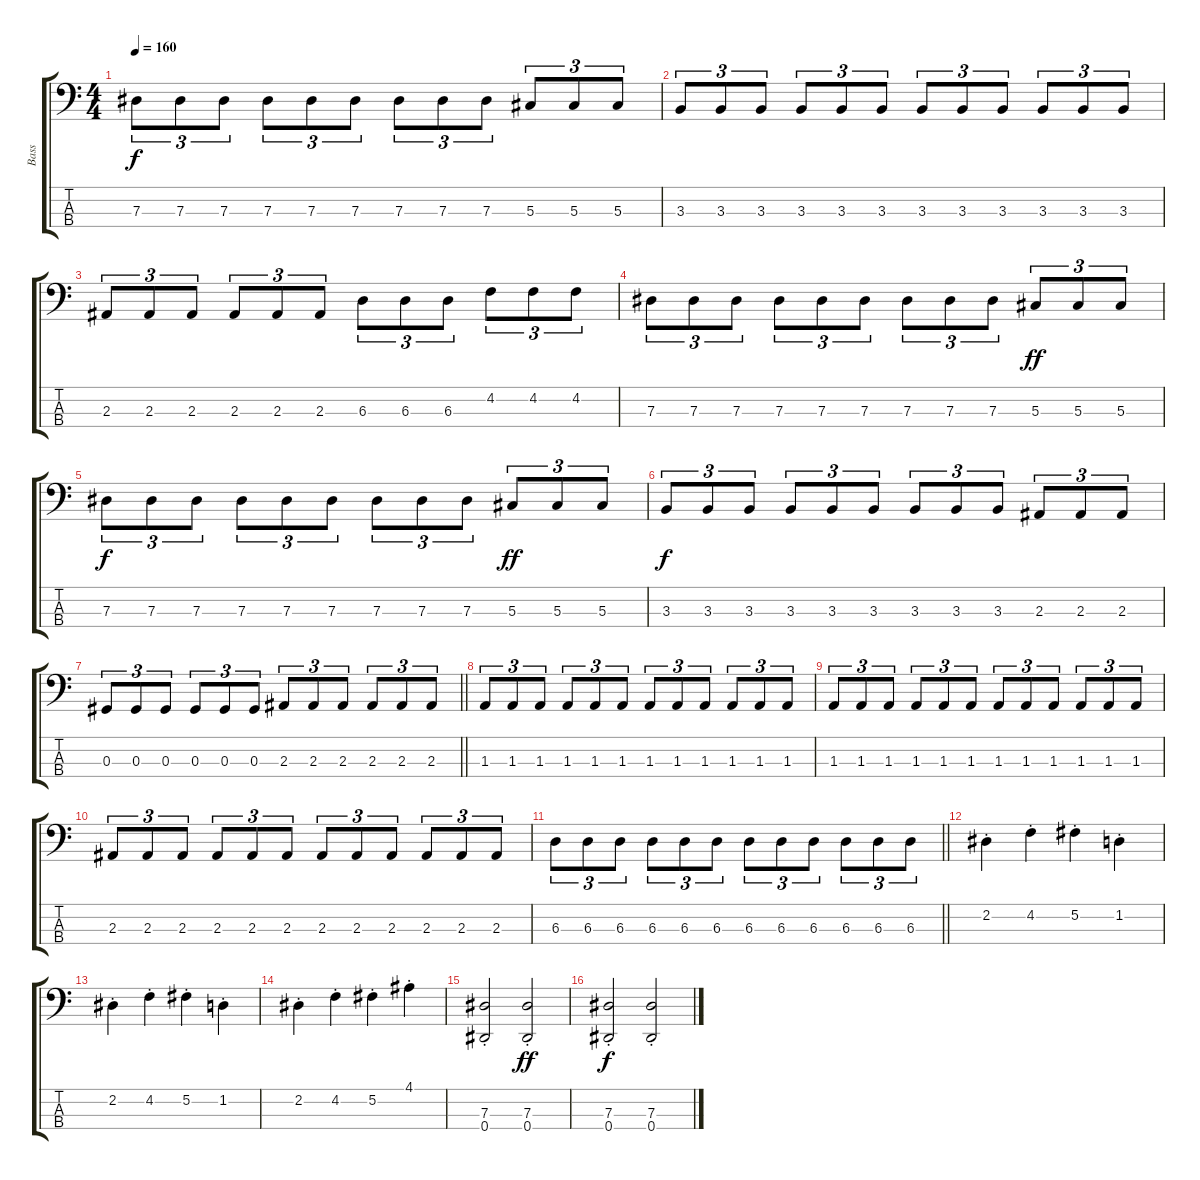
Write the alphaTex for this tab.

\track ("Bass" "Bass") {instrument electricbasspick}
\staff {score tabs}
\tuning (Gb2 Db2 Ab1 Eb1) {hide}
\ts (4 4)
\tempo 160
\clef f4
\ks c
7.3.8{tu (3 2) dy f} 7.3.8{tu (3 2)} 7.3.8{tu (3 2)} 7.3.8{tu (3 2)} 7.3.8{tu (3 2)} 7.3.8{tu (3 2)} 7.3.8{tu (3 2)} 7.3.8{tu (3 2)} 7.3.8{tu (3 2)} 5.3.8{tu (3 2)} 5.3.8{tu (3 2)} 5.3.8{tu (3 2)} |
3.3.8{tu (3 2)} 3.3.8{tu (3 2)} 3.3.8{tu (3 2)} 3.3.8{tu (3 2)} 3.3.8{tu (3 2)} 3.3.8{tu (3 2)} 3.3.8{tu (3 2)} 3.3.8{tu (3 2)} 3.3.8{tu (3 2)} 3.3.8{tu (3 2)} 3.3.8{tu (3 2)} 3.3.8{tu (3 2)} |
2.3.8{tu (3 2)} 2.3.8{tu (3 2)} 2.3.8{tu (3 2)} 2.3.8{tu (3 2)} 2.3.8{tu (3 2)} 2.3.8{tu (3 2)} 6.3.8{tu (3 2)} 6.3.8{tu (3 2)} 6.3.8{tu (3 2)} 4.2.8{tu (3 2)} 4.2.8{tu (3 2)} 4.2.8{tu (3 2)} |
7.3.8{tu (3 2)} 7.3.8{tu (3 2)} 7.3.8{tu (3 2)} 7.3.8{tu (3 2)} 7.3.8{tu (3 2)} 7.3.8{tu (3 2)} 7.3.8{tu (3 2)} 7.3.8{tu (3 2)} 7.3.8{tu (3 2)} 5.3.8{tu (3 2) dy ff} 5.3.8{tu (3 2)} 5.3.8{tu (3 2)} |
7.3.8{tu (3 2) dy f} 7.3.8{tu (3 2)} 7.3.8{tu (3 2)} 7.3.8{tu (3 2)} 7.3.8{tu (3 2)} 7.3.8{tu (3 2)} 7.3.8{tu (3 2)} 7.3.8{tu (3 2)} 7.3.8{tu (3 2)} 5.3.8{tu (3 2) dy ff} 5.3.8{tu (3 2)} 5.3.8{tu (3 2)} |
3.3.8{tu (3 2) dy f} 3.3.8{tu (3 2)} 3.3.8{tu (3 2)} 3.3.8{tu (3 2)} 3.3.8{tu (3 2)} 3.3.8{tu (3 2)} 3.3.8{tu (3 2)} 3.3.8{tu (3 2)} 3.3.8{tu (3 2)} 2.3.8{tu (3 2)} 2.3.8{tu (3 2)} 2.3.8{tu (3 2)} |
\barLineRight lightlight
0.3.8{tu (3 2)} 0.3.8{tu (3 2)} 0.3.8{tu (3 2)} 0.3.8{tu (3 2)} 0.3.8{tu (3 2)} 0.3.8{tu (3 2)} 2.3.8{tu (3 2)} 2.3.8{tu (3 2)} 2.3.8{tu (3 2)} 2.3.8{tu (3 2)} 2.3.8{tu (3 2)} 2.3.8{tu (3 2)} |
\ks aminor
1.3.8{tu (3 2)} 1.3.8{tu (3 2)} 1.3.8{tu (3 2)} 1.3.8{tu (3 2)} 1.3.8{tu (3 2)} 1.3.8{tu (3 2)} 1.3.8{tu (3 2)} 1.3.8{tu (3 2)} 1.3.8{tu (3 2)} 1.3.8{tu (3 2)} 1.3.8{tu (3 2)} 1.3.8{tu (3 2)} |
1.3.8{tu (3 2)} 1.3.8{tu (3 2)} 1.3.8{tu (3 2)} 1.3.8{tu (3 2)} 1.3.8{tu (3 2)} 1.3.8{tu (3 2)} 1.3.8{tu (3 2)} 1.3.8{tu (3 2)} 1.3.8{tu (3 2)} 1.3.8{tu (3 2)} 1.3.8{tu (3 2)} 1.3.8{tu (3 2)} |
2.3.8{tu (3 2)} 2.3.8{tu (3 2)} 2.3.8{tu (3 2)} 2.3.8{tu (3 2)} 2.3.8{tu (3 2)} 2.3.8{tu (3 2)} 2.3.8{tu (3 2)} 2.3.8{tu (3 2)} 2.3.8{tu (3 2)} 2.3.8{tu (3 2)} 2.3.8{tu (3 2)} 2.3.8{tu (3 2)} |
\barLineRight lightlight
6.3.8{tu (3 2)} 6.3.8{tu (3 2)} 6.3.8{tu (3 2)} 6.3.8{tu (3 2)} 6.3.8{tu (3 2)} 6.3.8{tu (3 2)} 6.3.8{tu (3 2)} 6.3.8{tu (3 2)} 6.3.8{tu (3 2)} 6.3.8{tu (3 2)} 6.3.8{tu (3 2)} 6.3.8{tu (3 2)} |
2.2{st}.4 4.2{st}.4 5.2{st}.4 1.2{st}.4 |
2.2{st}.4 4.2{st}.4 5.2{st}.4 1.2{st}.4 |
2.2{st}.4 4.2{st}.4 5.2{st}.4 4.1{st}.4 |
(7.3{st} 0.4{st}).2 (7.3{st} 0.4{st}).2{dy ff} |
(7.3{st} 0.4{st}).2{dy f} (7.3{st} 0.4{st}).2
